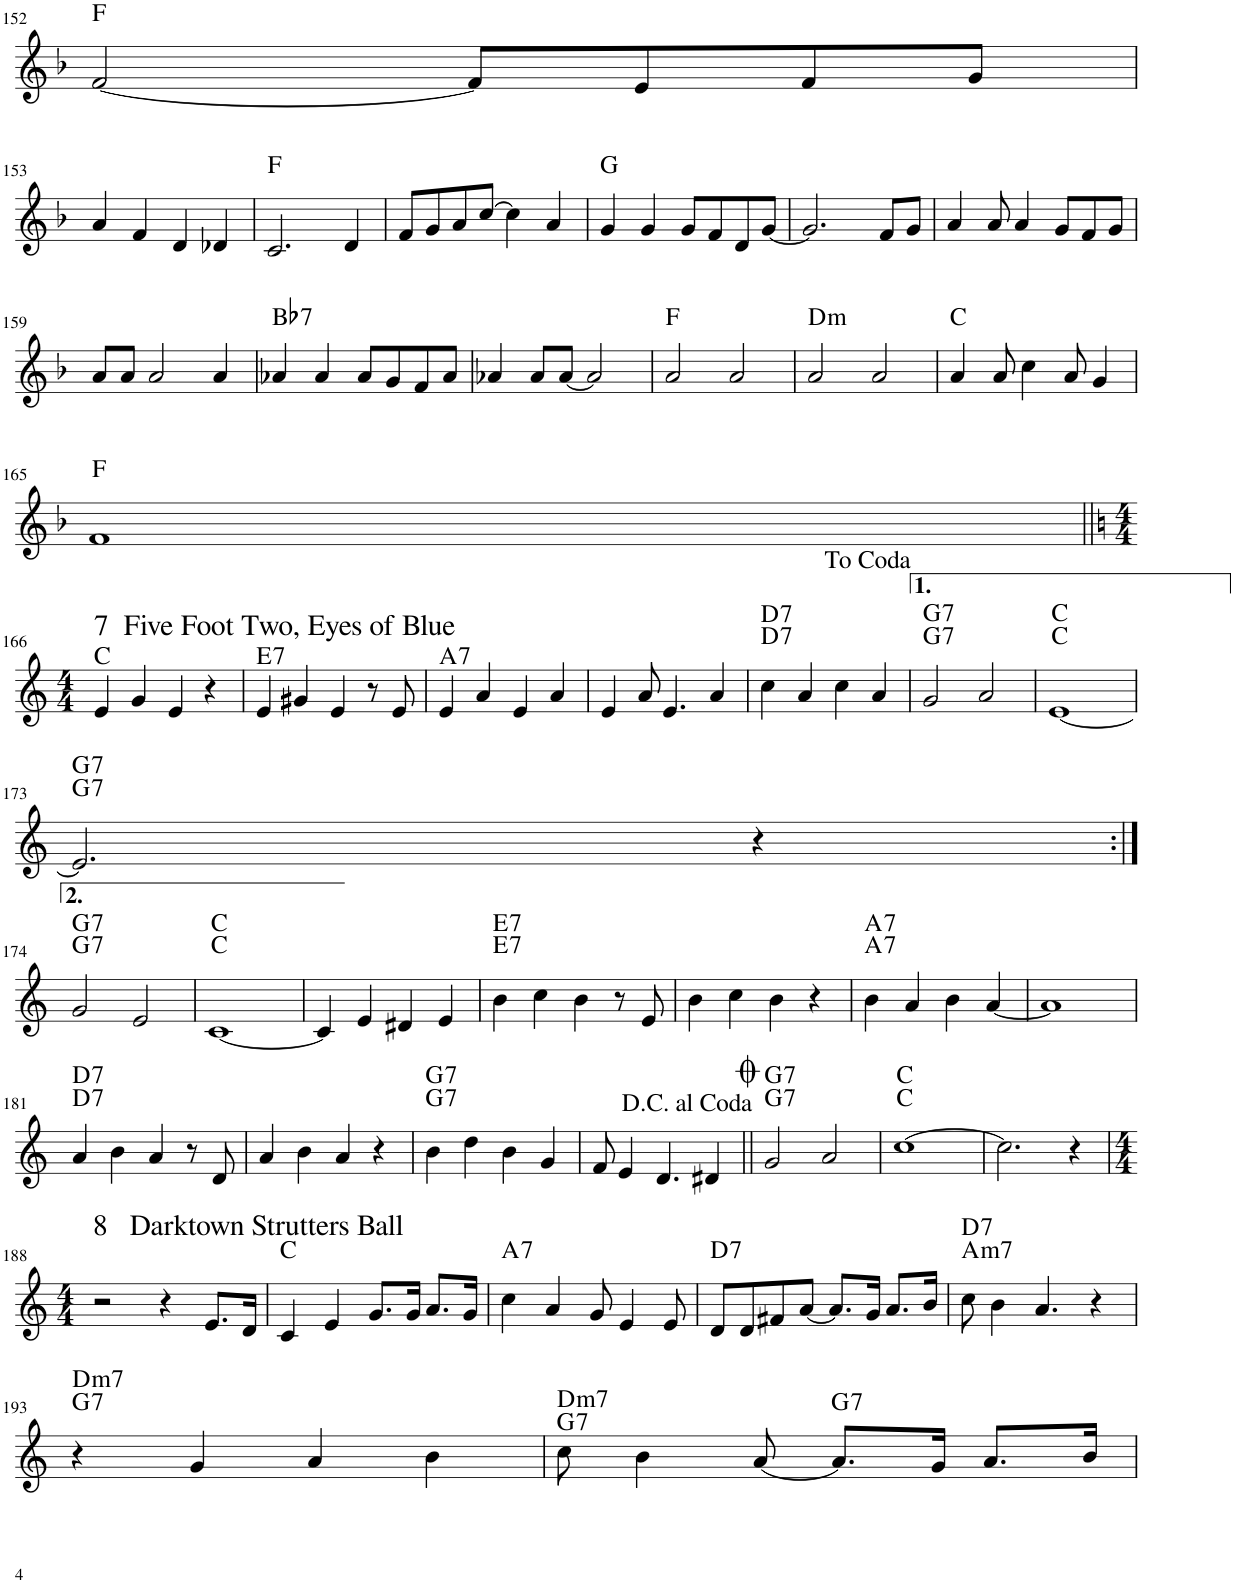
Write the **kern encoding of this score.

**kern	**harte
*part1	*part1
*staff1	*
*I"Electric Piano	*
*I'E.Pno	*
!!LO:PB:g=z
*clefG2	*
*k[b-]	*
*M4/4	*
=152	=152
[2f/	F:maj
8f/L]	.
8e/	.
8f/	.
8g/J	.
!!LO:LB:g=z
=153	=153
4a/	.
4f/	.
4d/	.
4d-X/	.
=154	=154
2.c/	F:maj
4d/	.
=155	=155
8f/L	.
8g/	.
8a/	.
[8cc/J	.
4cc\]	.
4a/	.
=156	=156
4g/	G:maj
4g/	.
8g/L	.
8f/	.
8d/	.
[8g/J	.
=157	=157
2.g/]	.
8f/L	.
8g/J	.
=158	=158
4a/	.
8a/	.
4a/	.
8g/L	.
8f/	.
8g/J	.
!!LO:LB:g=z
=159	=159
8a/L	.
8a/J	.
2a/	.
4a/	.
=160	=160
!	!LO:H:kt=7
4a-X/	Bb:7
4a-/	.
8a-/L	.
8g/	.
8f/	.
8a-/J	.
=161	=161
4a-X/	.
8a-/L	.
[8a-/J	.
2a-/]	.
=162	=162
2a/	F:maj
2a/	.
=163	=163
!	!LO:H:kt=m
2a/	D:min
2a/	.
=164	=164
4a/	C:maj
8a/	.
4cc\	.
8a/	.
4g/	.
!!LO:LB:g=z
=165	=165
1f	F:maj
!!LO:LB:g=z
=166||	=166||
*k[]	*
*M4/4	*
!LO:TX:a:t=7  Five Foot Two, Eyes of Blue	!
4e/	C:maj
4g/	.
4e/	.
4r	.
=167	=167
!	!LO:H:kt=7
4e/	E:7
4g#X/	.
4e/	.
8r	.
8e/	.
=168	=168
!	!LO:H:kt=7
4e/	A:7
4a/	.
4e/	.
4a/	.
=169	=169
4e/	.
8a/	.
4.e/	.
4a/	.
=170	=170
!	!LO:H:n=1:kt=7
!	!LO:H:n=2:kt=7
4cc\	D:7 D:7
4a/	.
4cc\	.
4a/	.
=171	=171
!	!LO:H:n=1:kt=7
!	!LO:H:n=2:kt=7
2g/	G:7 G:7
2a/	.
=172	=172
[1e	C:maj C:maj
!!LO:LB:g=z
=173	=173
!	!LO:H:n=1:kt=7
!	!LO:H:n=2:kt=7
2.e/]	G:7 G:7
4r	.
!!LO:LB:g=z
=174:|!	=174:|!
!	!LO:H:n=1:kt=7
!	!LO:H:n=2:kt=7
2g/	G:7 G:7
2e/	.
=175	=175
[1c	C:maj C:maj
=176	=176
4c/]	.
4e/	.
4d#X/	.
4e/	.
=177	=177
!	!LO:H:n=1:kt=7
!	!LO:H:n=2:kt=7
4b\	E:7 E:7
4cc\	.
4b\	.
8r	.
8e/	.
=178	=178
4b\	.
4cc\	.
4b\	.
4r	.
=179	=179
!	!LO:H:n=1:kt=7
!	!LO:H:n=2:kt=7
4b\	A:7 A:7
4a/	.
4b\	.
[4a/	.
=180	=180
1a]	.
!!LO:LB:g=z
=181	=181
!	!LO:H:n=1:kt=7
!	!LO:H:n=2:kt=7
4a/	D:7 D:7
4b\	.
4a/	.
8r	.
8d/	.
=182	=182
4a/	.
4b\	.
4a/	.
4r	.
=183	=183
!	!LO:H:n=1:kt=7
!	!LO:H:n=2:kt=7
4b\	G:7 G:7
4dd\	.
4b\	.
4g/	.
=184	=184
8f/	.
4e/	.
4.d/	.
4d#X/	.
=185||	=185||
!	!LO:H:n=1:kt=7
!	!LO:H:n=2:kt=7
2g/	G:7 G:7
2a/	.
=186	=186
[1cc	C:maj C:maj
=187	=187
2.cc\]	.
4r	.
!!LO:LB:g=z
=188	=188
*M4/4	*
!LO:TX:a:t=8   Darktown Strutters Ball	!
2r	.
4r	.
8.e/L	.
16d/Jk	.
=189	=189
4c/	C:maj
4e/	.
8.g/L	.
16g/Jk	.
8.a/L	.
16g/Jk	.
=190	=190
!	!LO:H:kt=7
4cc\	A:7
4a/	.
8g/	.
4e/	.
8e/	.
=191	=191
!	!LO:H:kt=7
8d/L	D:7
8d/	.
8f#X/	.
[8a/J	.
8.a/L]	.
16g/Jk	.
8.a/L	.
16b/Jk	.
=192	=192
!	!LO:H:n=1:kt=m7
!	!LO:H:n=2:kt=7
8cc\	A:min7 D:7
4b\	.
4.a/	.
4r	.
!!LO:LB:g=z
=193	=193
!	!LO:H:n=1:kt=7
!	!LO:H:n=2:kt=m7
4r	G:7 D:min7
4g/	.
4a/	.
4b\	.
=194	=194
!	!LO:H:n=1:kt=7
!	!LO:H:n=2:kt=m7
8cc\	G:7 D:min7
4b\	.
[8a/	.
!	!LO:H:kt=7
8.a/L]	G:7
16g/Jk	.
8.a/L	.
16b/Jk	.
=	=
*-	*-
